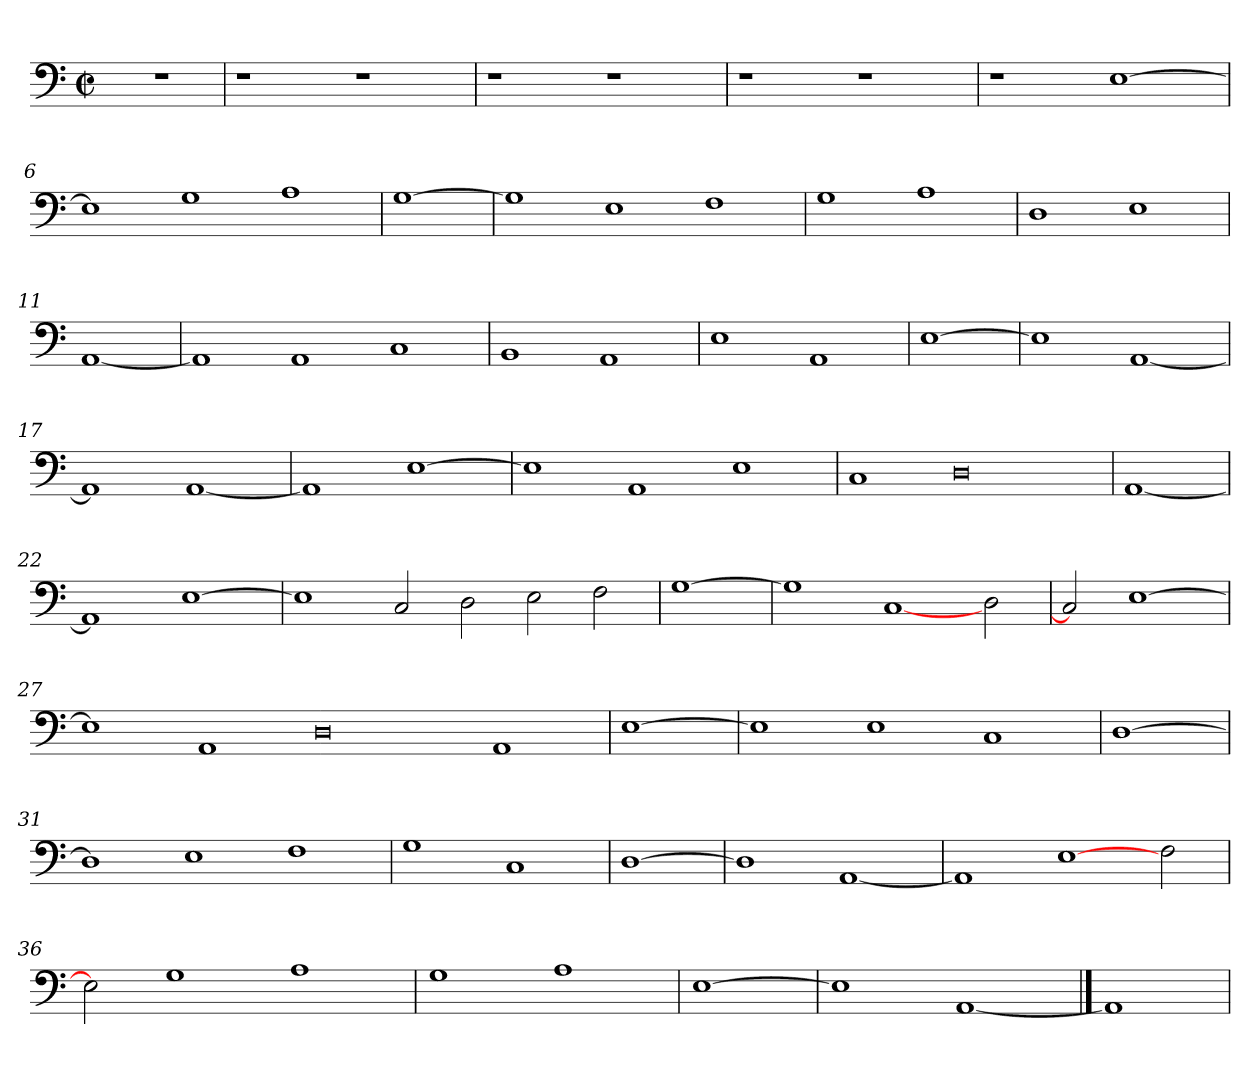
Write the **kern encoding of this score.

**kern
*part1
*staff1
*clefF4
*k[]
*M2/2
*met(c|)
=1
1r
=2
1r
1r
=3
1r
1r
=4
1r
1r
=5
1r
[1E
=6
1E]
1G
1A
=7
[1G
=8
1G]
1E
1F
=9
1G
1A
=10
1D
1E
=11
[1AA
=12
1AA]
1AA
1C
=13
1BB
1AA
=14
1E
1AA
=15
[1E
=16
1E]
[1AA
=17
1AA]
[1AA
=18
1AA]
[1E
=19
1E]
1AA
1E
=20
1C
0D
=21
[1AA
=22
1AA]
[1E
=23
1E]
2C/
2D\
2E\
2F\
=24
[1G
=25
1G]
[1C
2D\
=26
2C]
[1E
=27
1E]
1AA
0D
1AA
=28
[1E
=29
1E]
1E
1C
=30
[1D
=31
1D]
1E
1F
=32
1G
1C
=33
[1D
=34
1D]
[1AA
=35
1AA]
[1E
2F\
=36
2E]
1G
1A
=37
1G
1A
=38
[1E
=39
1E]
[1AA
==40
1AA]
=
*-
